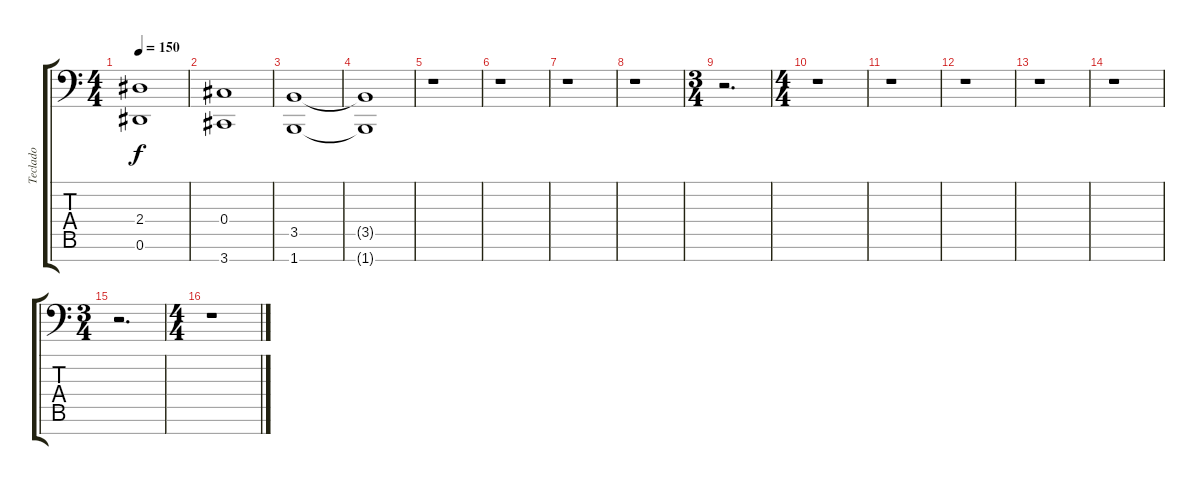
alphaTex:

\track ("Teclado" "Teclado") {instrument stringensemble1}
\staff {score tabs}
\tuning (Bb4 Bb3 Gb3 Db3 Ab2 Eb2 Bb1) {hide}
\ts (4 4)
\tempo 150
\clef f4
\ks c
(2.4 0.6).1{dy f} |
(0.4 3.7).1 |
(3.5 1.7).1 |
(3.5{t} 1.7{t}).1 |
r.1 |
r.1 |
r.1 |
r.1 |
\ts (3 4)
r.2{d} |
\ts (4 4)
r.1 |
r.1 |
r.1 |
r.1 |
r.1 |
\ts (3 4)
r.2{d} |
\ts (4 4)
r.1
